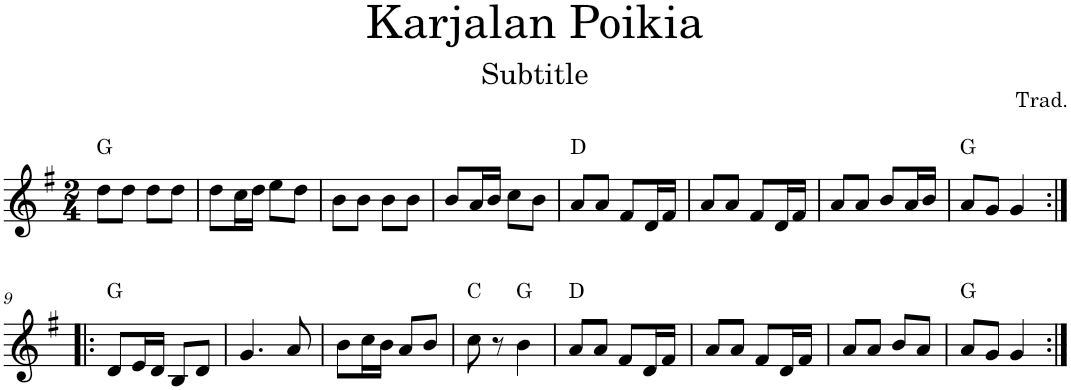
**kern	**harte
*part1	*part1
*staff1	*
*I"Violin	*
*I'Vln.	*
*clefG2	*
*k[f#]	*
*M2/4	*
=1	=1
8dd\L	G:maj
8dd\J	.
8dd\L	.
8dd\J	.
=2	=2
8dd\L	.
16cc\L	.
16dd\JJ	.
8ee\L	.
8dd\J	.
=3	=3
8b\L	.
8b\J	.
8b\L	.
8b\J	.
=4	=4
8b/L	.
16a/L	.
16b/JJ	.
8cc\L	.
8b\J	.
=5	=5
8a/L	D:maj
8a/J	.
8f#/L	.
16d/L	.
16f#/JJ	.
=6	=6
8a/L	.
8a/J	.
8f#/L	.
16d/L	.
16f#/JJ	.
=7	=7
8a/L	.
8a/J	.
8b/L	.
16a/L	.
16b/JJ	.
=8	=8
8a/L	G:maj
8g/J	.
4g/	.
!!LO:LB:g=z
=9:|!|:	=9:|!|:
8d/L	G:maj
16e/L	.
16d/JJ	.
8B/L	.
8d/J	.
=10	=10
4.g/	.
8a/	.
=11	=11
8b\L	.
16cc\L	.
16b\JJ	.
8a/L	.
8b/J	.
=12	=12
8cc\	C:maj
8r	.
4b\	G:maj
=13	=13
8a/L	D:maj
8a/J	.
8f#/L	.
16d/L	.
16f#/JJ	.
=14	=14
8a/L	.
8a/J	.
8f#/L	.
16d/L	.
16f#/JJ	.
=15	=15
8a/L	.
8a/J	.
8b/L	.
8a/J	.
=16	=16
8a/L	G:maj
8g/J	.
4g/	.
=:|!	=:|!
*-	*-
